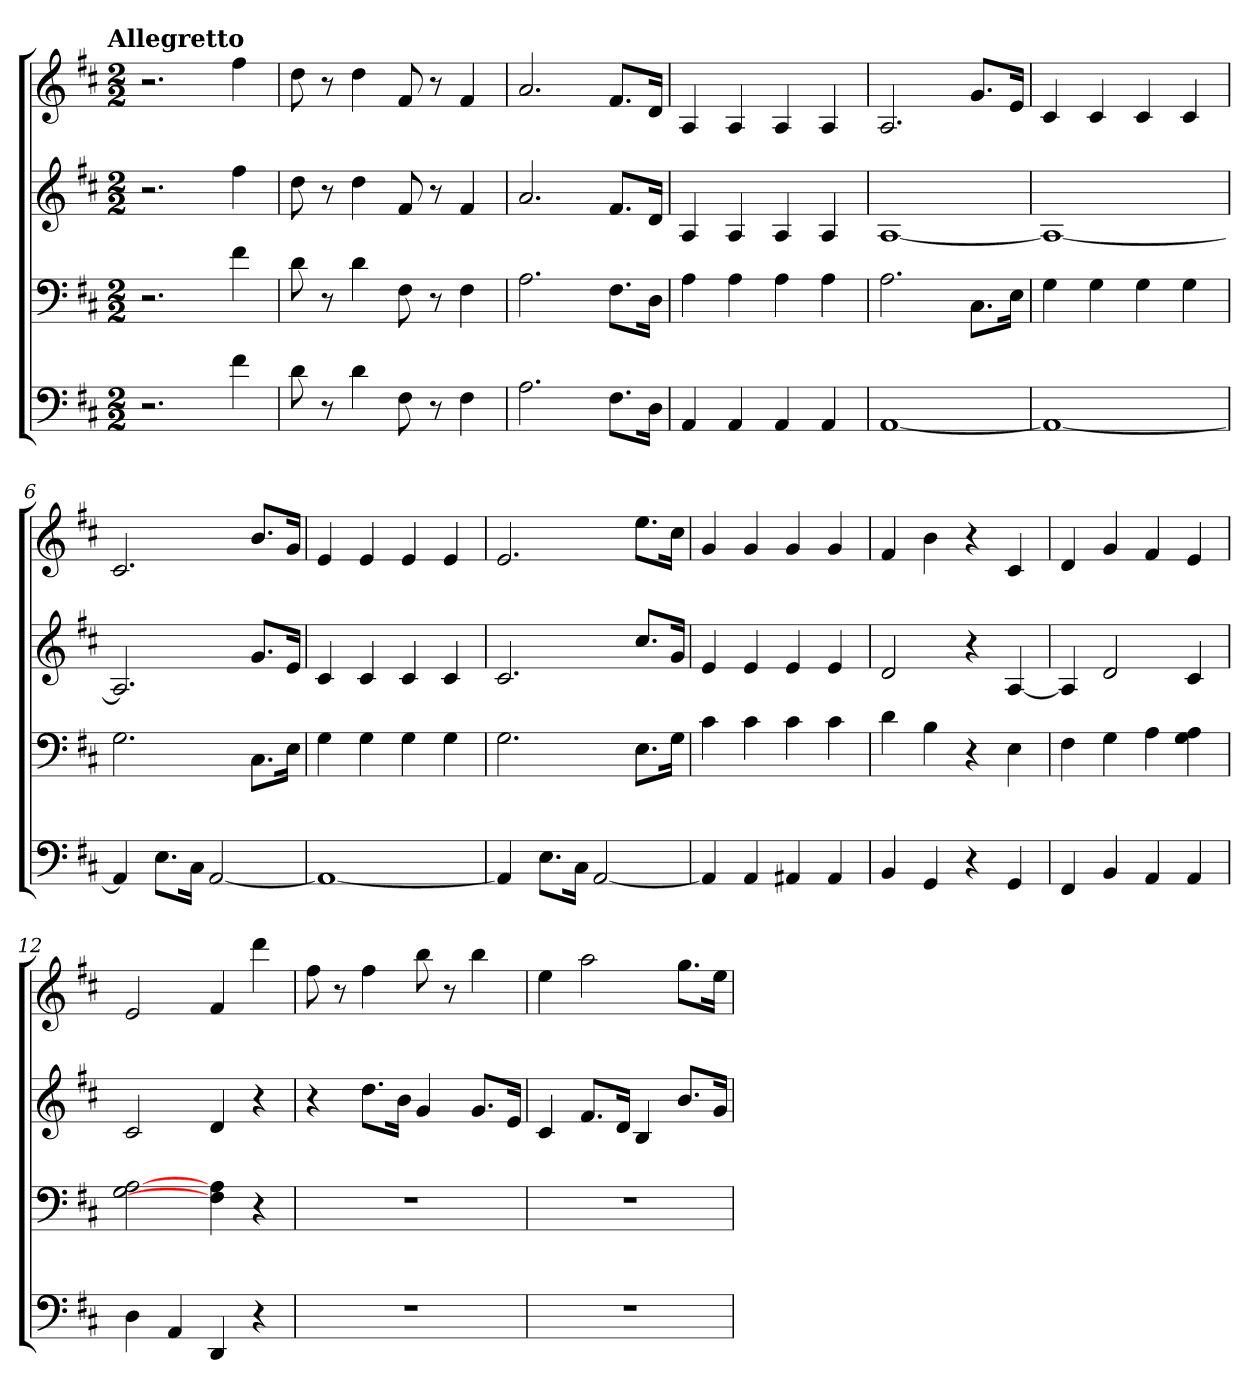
**kern	**kern	**kern	**kern
*part4	*part3	*part2	*part1
*staff4	*staff3	*staff2	*staff1
*k[f#c#]	*k[f#c#]	*k[f#c#]	*k[f#c#]
*D:	*D:	*D:	*D:
!!LO:TX:omd:t=Allegretto
*M2/2	*M2/2	*M2/2	*M2/2
*MM108	*MM108	*MM108	*MM108
=	=	=	=
2.r	2.r	2.r	2.r
4f#	4f#	4ff#	4ff#
=1	=1	=1	=1
8d	8d	8dd	8dd
8r	8r	8r	8r
4d	4d	4dd	4dd
8F#	8F#	8f#	8f#
8r	8r	8r	8r
4F#	4F#	4f#	4f#
=2	=2	=2	=2
2.A	2.A	2.a	2.a
8.F#L	8.F#L	8.f#L	8.f#L
16DJk	16DJk	16dJk	16dJk
=3	=3	=3	=3
4AA	4A	4A	4A
4AA	4A	4A	4A
4AA	4A	4A	4A
4AA	4A	4A	4A
=4	=4	=4	=4
[1AA	2.A	[1A	2.A
.	8.C#L	.	8.gL
.	16EJk	.	16eJk
=5	=5	=5	=5
1AA_	4G	1A_	4c#
.	4G	.	4c#
.	4G	.	4c#
.	4G	.	4c#
=6	=6	=6	=6
4AA]	2.G	2.A]	2.c#
8.EL	.	.	.
16C#Jk	.	.	.
[2AA	.	.	.
.	8.C#L	8.gL	8.bL
.	16EJk	16eJk	16gJk
=7	=7	=7	=7
1AA_	4G	4c#	4e
.	4G	4c#	4e
.	4G	4c#	4e
.	4G	4c#	4e
=8	=8	=8	=8
4AA]	2.G	2.c#	2.e
8.EL	.	.	.
16C#Jk	.	.	.
[2AA	.	.	.
.	8.EL	8.cc#L	8.eeL
.	16GJk	16gJk	16cc#Jk
=9	=9	=9	=9
4AA]	4c#	4e	4g
4AA	4c#	4e	4g
4AA#X	4c#	4e	4g
4AA#	4c#	4e	4g
=10	=10	=10	=10
4BB	4d	2d	4f#
4GG	4B	.	4b
4r	4r	4r	4r
4GG	4E	[4A	4c#
=11	=11	=11	=11
4FF#	4F#	4A]	4d
4BB	4G	2d	4g
4AA	4A	.	4f#
4AA	4G 4A	4c#	4e
=12	=12	=12	=12
4D	2G [2A	2c#	2e
4AA	.	.	.
4DD	4F#] 4A	4d	4f#
4r	4r	4r	4ddd
=13	=13	=13	=13
1r	1r	4r	8ff#
.	.	.	8r
.	.	8.ddL	4ff#
.	.	16bJk	.
.	.	4g	8bb
.	.	.	8r
.	.	8.gL	4bb
.	.	16eJk	.
=14	=14	=14	=14
1r	1r	4c#	4ee
.	.	8.f#L	2aa
.	.	16dJk	.
.	.	4B	.
.	.	8.bL	8.ggL
.	.	16gJk	16eeJk
=	=	=	=
*-	*-	*-	*-
